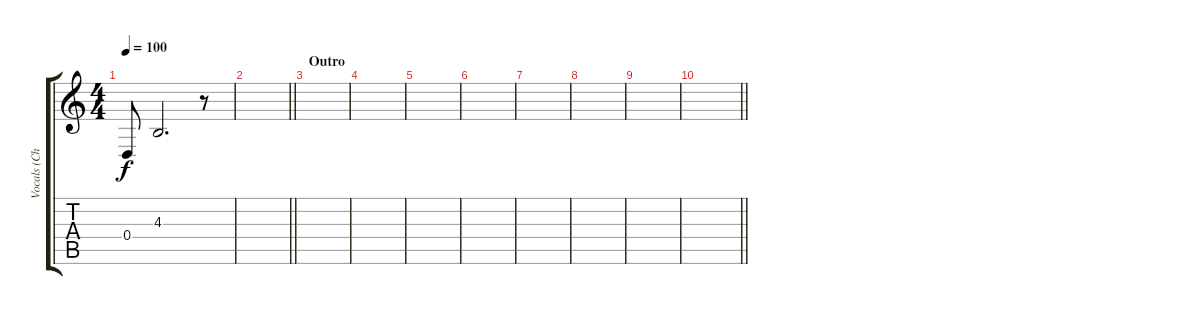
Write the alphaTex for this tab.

\track ("Vocals (Chiba)" "Vocals (Ch") {instrument altosax}
\staff {score tabs}
\tuning (E4 B3 G3 D3 A2 E2) {hide}
\ts (4 4)
\tempo 100
\clef g2
\ks c
0.4{t}.8{dy f} 4.3.2{d} r.8 |
\barLineRight lightlight
|
\section ("" "Outro")
|
|
|
|
|
|
|
\barLineRight lightlight
